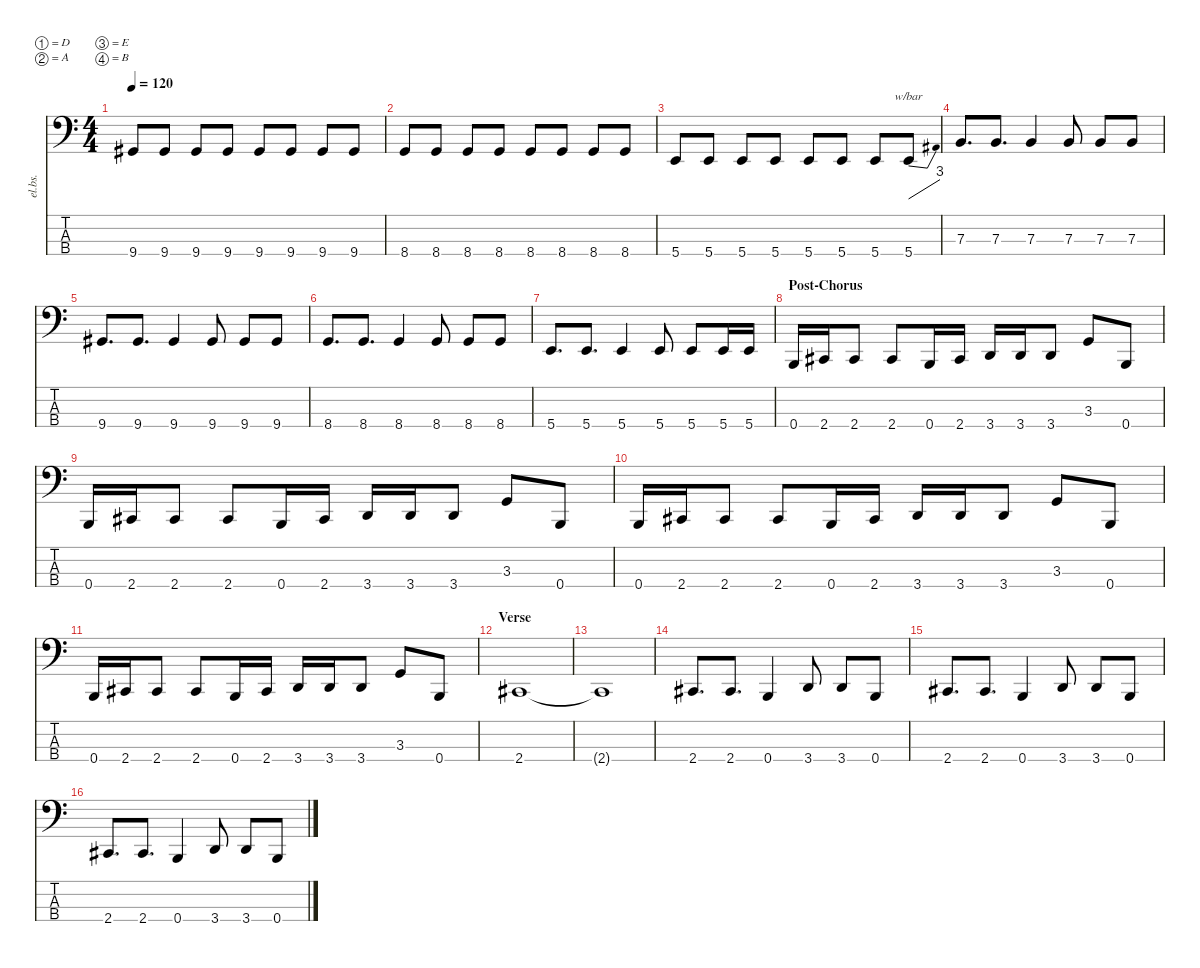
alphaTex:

\defaultSystemsLayout 4
\hideDynamics
\bracketExtendMode nobrackets
\track ("Electric Bass - Michal" "el.bs.") {instrument electricbassfinger}
\staff {score tabs}
\tuning (D2 A1 E1 B0)
\ts (4 4)
\tempo 120
\clef f4
\ks c
9.4{acc #}.8{dy ff beam Up} 9.4{acc #}.8{beam Up} 9.4{acc #}.8{beam Up} 9.4{acc #}.8{beam Up} 9.4{acc #}.8{beam Up} 9.4{acc #}.8{beam Up} 9.4{acc #}.8{beam Up} 9.4{acc #}.8{beam Up} |
8.4.8{beam Up} 8.4.8{beam Up} 8.4.8{beam Up} 8.4.8{beam Up} 8.4.8{beam Up} 8.4.8{beam Up} 8.4.8{beam Up} 8.4.8{beam Up} |
5.4.8{beam Up} 5.4.8{beam Up} 5.4.8{beam Up} 5.4.8{beam Up} 5.4.8{beam Up} 5.4.8{beam Up} 5.4.8{beam Up} 5.4.8{tbe (dive default 9.6 0 53.4 12) beam Up} |
7.3.8{d beam Up} 7.3.8{d beam Up} 7.3.4{beam Up} 7.3.8{beam Up} 7.3.8{beam Up} 7.3.8{beam Up} |
9.4{acc #}.8{d beam Up} 9.4{acc #}.8{d beam Up} 9.4{acc #}.4{beam Up} 9.4{acc #}.8{beam Up} 9.4{acc #}.8{beam Up} 9.4{acc #}.8{beam Up} |
8.4.8{d beam Up} 8.4.8{d beam Up} 8.4.4{beam Up} 8.4.8{beam Up} 8.4.8{beam Up} 8.4.8{beam Up} |
5.4.8{d beam Up} 5.4.8{d beam Up} 5.4.4{beam Up} 5.4.8{beam Up} 5.4.8{beam Up} 5.4.16{beam Up} 5.4.16{beam Up} |
\section ("" "Post-Chorus")
0.4.16{beam Up} 2.4{acc #}.16{beam Up} 2.4{acc #}.8{beam Up} 2.4{acc #}.8{beam Up} 0.4.16{beam Up} 2.4{acc #}.16{beam Up} 3.4.16{beam Up} 3.4.16{beam Up} 3.4.8{beam Up} 3.3.8{beam Up} 0.4.8{beam Up} |
0.4.16{beam Up} 2.4{acc #}.16{beam Up} 2.4{acc #}.8{beam Up} 2.4{acc #}.8{beam Up} 0.4.16{beam Up} 2.4{acc #}.16{beam Up} 3.4.16{beam Up} 3.4.16{beam Up} 3.4.8{beam Up} 3.3.8{beam Up} 0.4.8{beam Up} |
0.4.16{beam Up} 2.4{acc #}.16{beam Up} 2.4{acc #}.8{beam Up} 2.4{acc #}.8{beam Up} 0.4.16{beam Up} 2.4{acc #}.16{beam Up} 3.4.16{beam Up} 3.4.16{beam Up} 3.4.8{beam Up} 3.3.8{beam Up} 0.4.8{beam Up} |
0.4.16{beam Up} 2.4{acc #}.16{beam Up} 2.4{acc #}.8{beam Up} 2.4{acc #}.8{beam Up} 0.4.16{beam Up} 2.4{acc #}.16{beam Up} 3.4.16{beam Up} 3.4.16{beam Up} 3.4.8{beam Up} 3.3.8{beam Up} 0.4.8{beam Up} |
\section ("" "Verse")
2.4{acc #}.1{beam Up} |
2.4{t acc #}.1{beam Up} |
2.4{acc #}.8{d beam Up} 2.4{acc #}.8{d beam Up} 0.4.4{beam Up} 3.4.8{beam Up} 3.4.8{beam Up} 0.4.8{beam Up} |
2.4{acc #}.8{d beam Up} 2.4{acc #}.8{d beam Up} 0.4.4{beam Up} 3.4.8{beam Up} 3.4.8{beam Up} 0.4.8{beam Up} |
2.4{acc #}.8{d beam Up} 2.4{acc #}.8{d beam Up} 0.4.4{beam Up} 3.4.8{beam Up} 3.4.8{beam Up} 0.4.8{beam Up}
